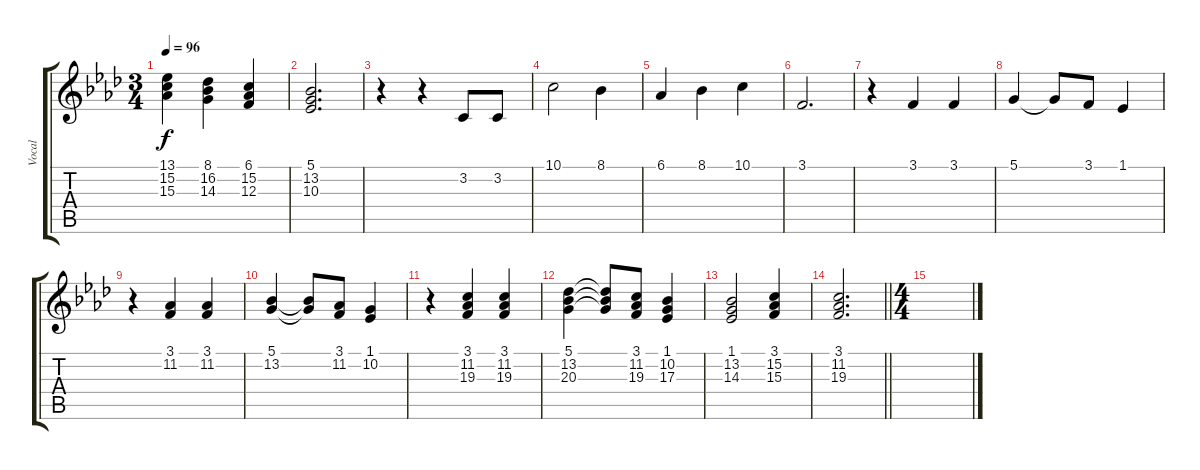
\track ("Vocal" "Vocal") {instrument clarinet}
\staff {score tabs}
\tuning (D4 A3 F3 C3 G2 D2) {hide}
\ts (3 4)
\tempo 96
\clef g2
\ks fminor
(13.1 15.2 15.3).4{dy f} (8.1 16.2 14.3).4 (6.1 15.2 12.3).4 |
(5.1 13.2 10.3).2{d} |
r.4 r.4 3.2.8 3.2.8 |
10.1.2 8.1.4 |
6.1.4 8.1.4 10.1.4 |
3.1.2{d} |
r.4 3.1.4 3.1.4 |
5.1.4 5.1{t}.8 3.1.8 1.1.4 |
r.4 (3.1 11.2).4 (3.1 11.2).4 |
(5.1 13.2).4 (5.1{t} 13.2{t}).8 (3.1 11.2).8 (1.1 10.2).4 |
r.4 (3.1 11.2 19.3).4 (3.1 11.2 19.3).4 |
(5.1 13.2 20.3).4 (5.1{t} 13.2{t} 20.3{t}).8 (3.1 11.2 19.3).8 (1.1 10.2 17.3).4 |
(1.1 13.2 14.3).2 (3.1 15.2 15.3).4 |
\barLineRight lightlight
(3.1 11.2 19.3).2{d} |
\ts (4 4)
